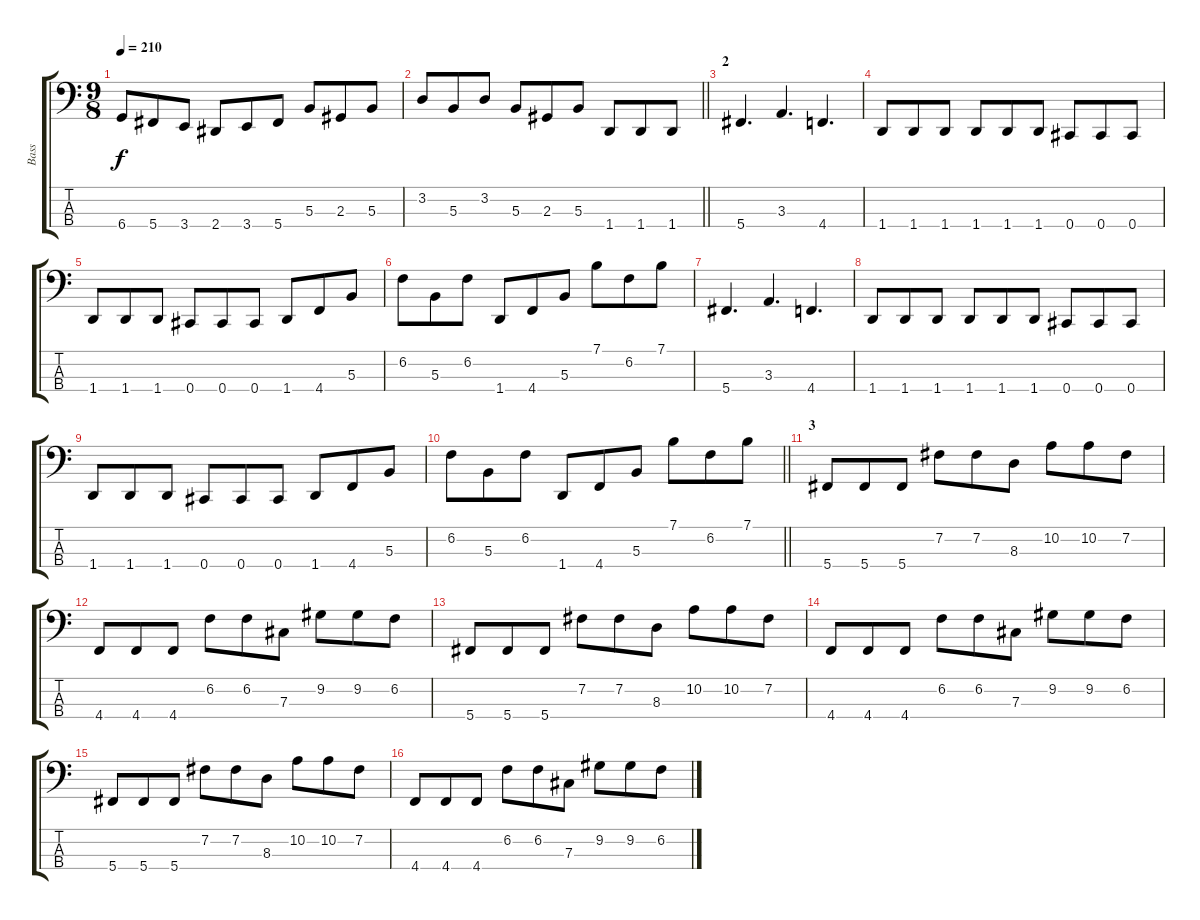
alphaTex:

\track ("Bass" "Bass") {instrument electricbasspick}
\staff {score tabs}
\tuning (E2 B1 Gb1 Db1) {hide}
\ts (9 8)
\tempo 210
\clef f4
\ks c
6.4.8{dy f} 5.4.8 3.4.8 2.4.8 3.4.8 5.4.8 5.3.8 2.3.8 5.3.8 |
\barLineRight lightlight
3.2.8 5.3.8 3.2.8 5.3.8 2.3.8 5.3.8 1.4.8 1.4.8 1.4.8 |
\section ("" "2")
5.4.4{d} 3.3.4{d} 4.4.4{d} |
1.4.8 1.4.8 1.4.8 1.4.8 1.4.8 1.4.8 0.4.8 0.4.8 0.4.8 |
1.4.8 1.4.8 1.4.8 0.4.8 0.4.8 0.4.8 1.4.8 4.4.8 5.3.8 |
6.2.8 5.3.8 6.2.8 1.4.8 4.4.8 5.3.8 7.1.8 6.2.8 7.1.8 |
5.4.4{d} 3.3.4{d} 4.4.4{d} |
1.4.8 1.4.8 1.4.8 1.4.8 1.4.8 1.4.8 0.4.8 0.4.8 0.4.8 |
1.4.8 1.4.8 1.4.8 0.4.8 0.4.8 0.4.8 1.4.8 4.4.8 5.3.8 |
\barLineRight lightlight
6.2.8 5.3.8 6.2.8 1.4.8 4.4.8 5.3.8 7.1.8 6.2.8 7.1.8 |
\section ("" "3")
5.4.8 5.4.8 5.4.8 7.2.8 7.2.8 8.3.8 10.2.8 10.2.8 7.2.8 |
4.4.8 4.4.8 4.4.8 6.2.8 6.2.8 7.3.8 9.2.8 9.2.8 6.2.8 |
5.4.8 5.4.8 5.4.8 7.2.8 7.2.8 8.3.8 10.2.8 10.2.8 7.2.8 |
4.4.8 4.4.8 4.4.8 6.2.8 6.2.8 7.3.8 9.2.8 9.2.8 6.2.8 |
5.4.8 5.4.8 5.4.8 7.2.8 7.2.8 8.3.8 10.2.8 10.2.8 7.2.8 |
4.4.8 4.4.8 4.4.8 6.2.8 6.2.8 7.3.8 9.2.8 9.2.8 6.2.8
